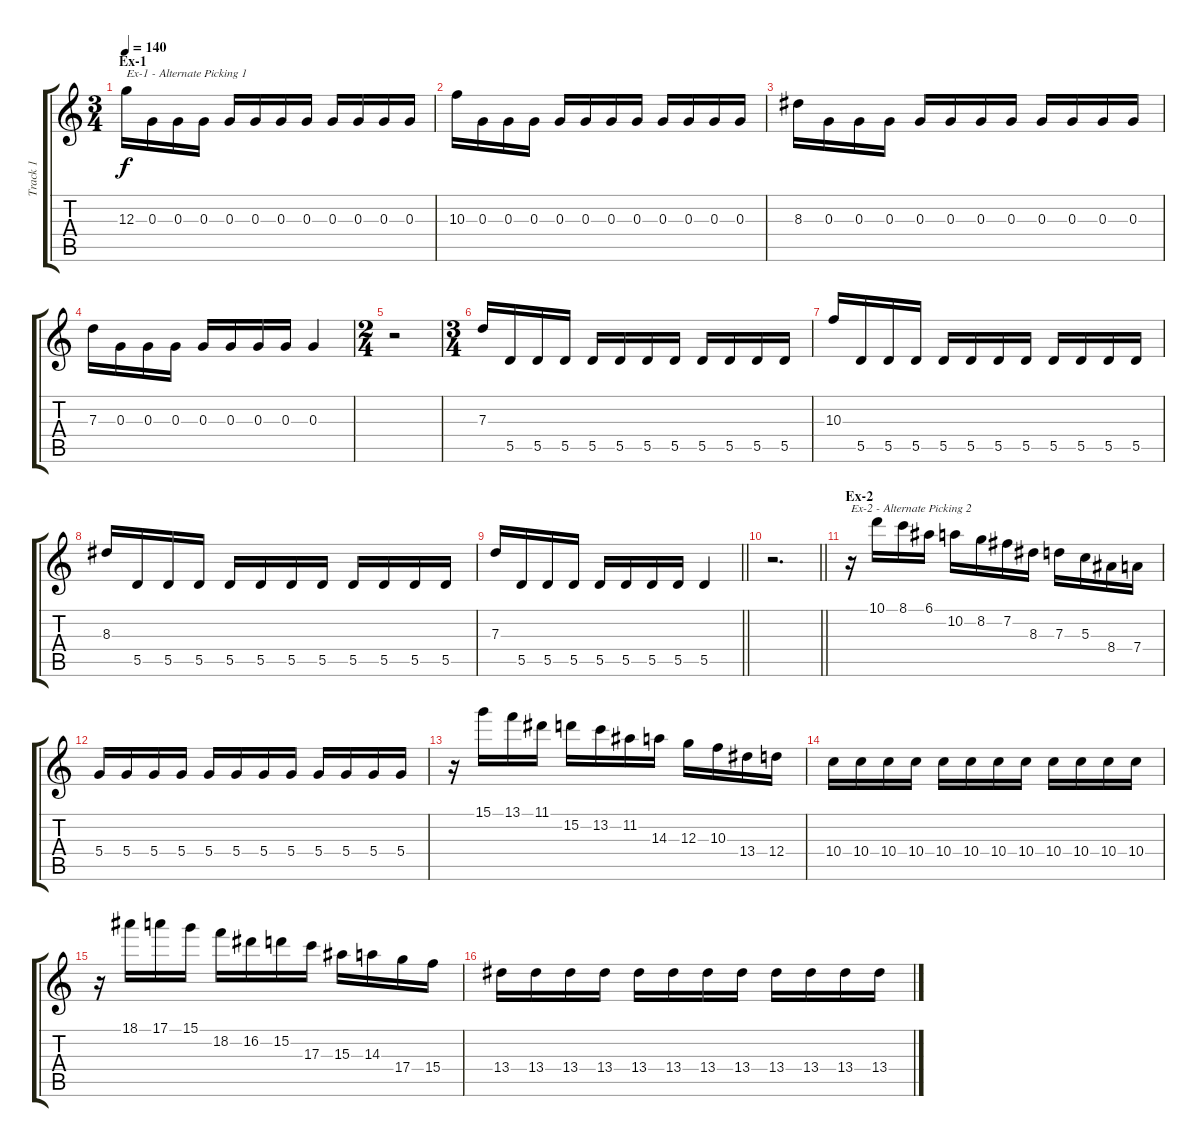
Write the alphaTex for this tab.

\track ("Track 1" "Track 1") {instrument distortionguitar}
\staff {score tabs}
\tuning (E4 B3 G3 D3 A2 E2) {hide}
\ts (3 4)
\section ("" "Ex-1")
\tempo 140
\clef g2
\ks aminor
12.3.16{txt "Ex-1 - Alternate Picking 1" dy f instrument distortionguitar} 0.3.16 0.3.16 0.3.16 0.3.16 0.3.16 0.3.16 0.3.16 0.3.16 0.3.16 0.3.16 0.3.16 |
10.3.16 0.3.16 0.3.16 0.3.16 0.3.16 0.3.16 0.3.16 0.3.16 0.3.16 0.3.16 0.3.16 0.3.16 |
8.3.16 0.3.16 0.3.16 0.3.16 0.3.16 0.3.16 0.3.16 0.3.16 0.3.16 0.3.16 0.3.16 0.3.16 |
7.3.16 0.3.16 0.3.16 0.3.16 0.3.16 0.3.16 0.3.16 0.3.16 0.3.4 |
\ts (2 4)
r.2 |
\ts (3 4)
7.3.16 5.5.16 5.5.16 5.5.16 5.5.16 5.5.16 5.5.16 5.5.16 5.5.16 5.5.16 5.5.16 5.5.16 |
10.3.16 5.5.16 5.5.16 5.5.16 5.5.16 5.5.16 5.5.16 5.5.16 5.5.16 5.5.16 5.5.16 5.5.16 |
8.3.16 5.5.16 5.5.16 5.5.16 5.5.16 5.5.16 5.5.16 5.5.16 5.5.16 5.5.16 5.5.16 5.5.16 |
\barLineRight lightlight
7.3.16 5.5.16 5.5.16 5.5.16 5.5.16 5.5.16 5.5.16 5.5.16 5.5.4 |
\barLineRight lightlight
r.2{d} |
\section ("" "Ex-2")
r.16{txt "Ex-2 - Alternate Picking 2"} 10.1.16 8.1.16 6.1.16 10.2.16 8.2.16 7.2.16 8.3.16 7.3.16 5.3.16 8.4.16 7.4.16 |
5.4.16 5.4.16 5.4.16 5.4.16 5.4.16 5.4.16 5.4.16 5.4.16 5.4.16 5.4.16 5.4.16 5.4.16 |
r.16 15.1.16 13.1.16 11.1.16 15.2.16 13.2.16 11.2.16 14.3.16 12.3.16 10.3.16 13.4.16 12.4.16 |
10.4.16 10.4.16 10.4.16 10.4.16 10.4.16 10.4.16 10.4.16 10.4.16 10.4.16 10.4.16 10.4.16 10.4.16 |
r.16 18.1.16 17.1.16 15.1.16 18.2.16 16.2.16 15.2.16 17.3.16 15.3.16 14.3.16 17.4.16 15.4.16 |
13.4.16 13.4.16 13.4.16 13.4.16 13.4.16 13.4.16 13.4.16 13.4.16 13.4.16 13.4.16 13.4.16 13.4.16
